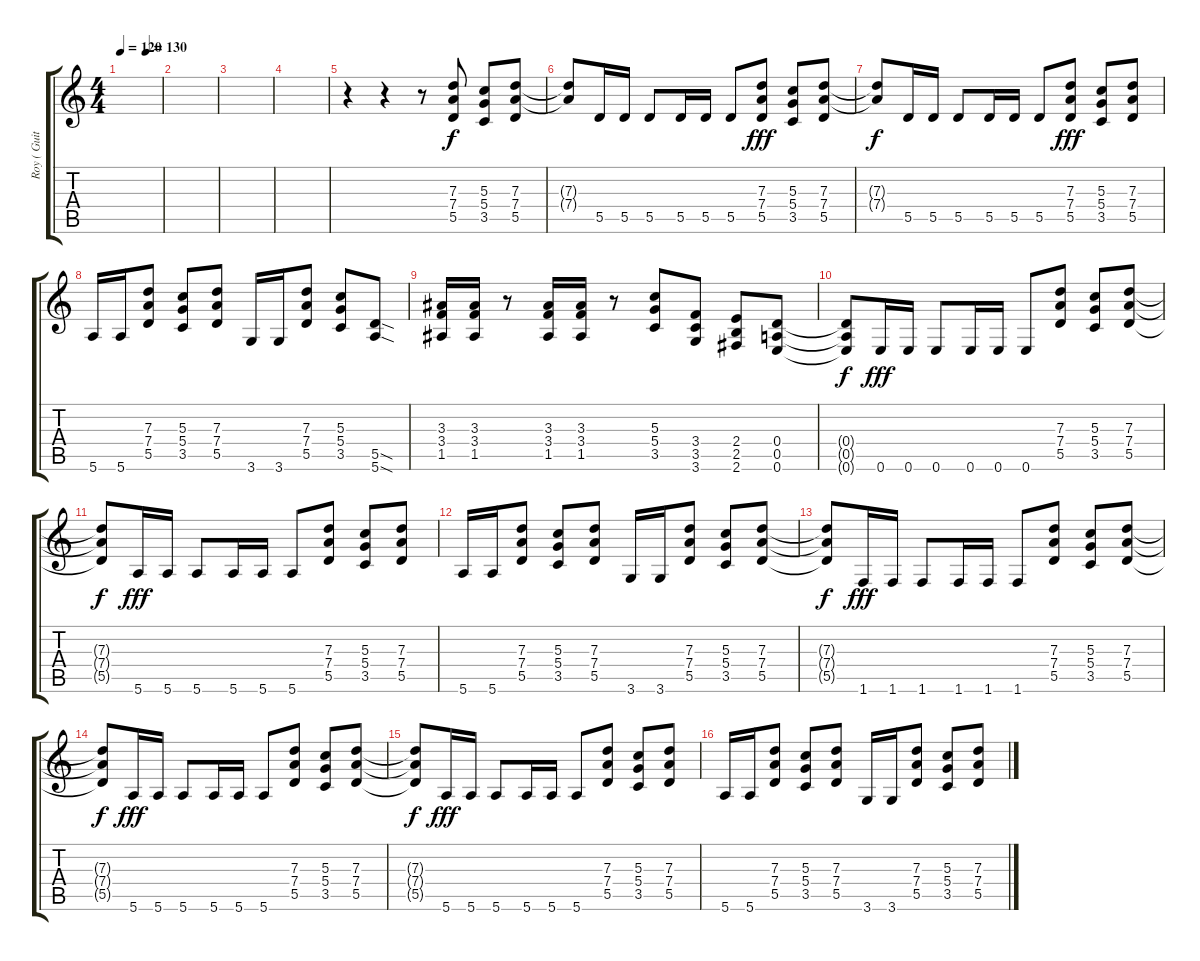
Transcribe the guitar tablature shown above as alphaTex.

\track ("Roy ( Guitar I )" "Roy ( Guit") {instrument distortionguitar}
\staff {score tabs}
\tuning (E4 B3 G3 D3 A2 E2) {hide}
\ts (4 4)
\tempo 120
\tempo (130 0.625)
\clef g2
\ks c
|
|
|
|
r.4{instrument distortionguitar} r.4 r.8 (7.3 7.4 5.5).8 (5.3 5.4 3.5).8 (7.3 7.4 5.5).8 |
(7.3{t} 7.4{t}).8{dy f} 5.5.16 5.5.16 5.5.8 5.5.16 5.5.16 5.5.8 (7.3 7.4 5.5).8{dy fff} (5.3 5.4 3.5).8 (7.3 7.4 5.5).8 |
(7.3{t} 7.4{t}).8{dy f} 5.5.16 5.5.16 5.5.8 5.5.16 5.5.16 5.5.8 (7.3 7.4 5.5).8{dy fff} (5.3 5.4 3.5).8 (7.3 7.4 5.5).8 |
5.6.16 5.6.16 (7.3 7.4 5.5).8 (5.3 5.4 3.5).8 (7.3 7.4 5.5).8 3.6.16 3.6.16 (7.3 7.4 5.5).8 (5.3 5.4 3.5).8 (5.5{sod} 5.6{sod}).8 |
(3.3 3.4 1.5).16 (3.3 3.4 1.5).16 r.8 (3.3 3.4 1.5).16 (3.3 3.4 1.5).16 r.8 (5.3 5.4 3.5).8 (3.4 3.5 3.6).8 (2.4 2.5 2.6).8 (0.4 0.5 0.6).8 |
(0.4{t} 0.5{t} 0.6{t}).8{dy f} 0.6.16{dy fff} 0.6.16 0.6.8 0.6.16 0.6.16 0.6.8 (7.3 7.4 5.5).8 (5.3 5.4 3.5).8 (7.3 7.4 5.5).8 |
(7.3{t} 7.4{t} 5.5{t}).8{dy f} 5.6.16{dy fff} 5.6.16 5.6.8 5.6.16 5.6.16 5.6.8 (7.3 7.4 5.5).8 (5.3 5.4 3.5).8 (7.3 7.4 5.5).8 |
5.6.16 5.6.16 (7.3 7.4 5.5).8 (5.3 5.4 3.5).8 (7.3 7.4 5.5).8 3.6.16 3.6.16 (7.3 7.4 5.5).8 (5.3 5.4 3.5).8 (7.3 7.4 5.5).8 |
(7.3{t} 7.4{t} 5.5{t}).8{dy f} 1.6.16{dy fff} 1.6.16 1.6.8 1.6.16 1.6.16 1.6.8 (7.3 7.4 5.5).8 (5.3 5.4 3.5).8 (7.3 7.4 5.5).8 |
(7.3{t} 7.4{t} 5.5{t}).8{dy f} 5.6.16{dy fff} 5.6.16 5.6.8 5.6.16 5.6.16 5.6.8 (7.3 7.4 5.5).8 (5.3 5.4 3.5).8 (7.3 7.4 5.5).8 |
(7.3{t} 7.4{t} 5.5{t}).8{dy f} 5.6.16{dy fff} 5.6.16 5.6.8 5.6.16 5.6.16 5.6.8 (7.3 7.4 5.5).8 (5.3 5.4 3.5).8 (7.3 7.4 5.5).8 |
5.6.16 5.6.16 (7.3 7.4 5.5).8 (5.3 5.4 3.5).8 (7.3 7.4 5.5).8 3.6.16 3.6.16 (7.3 7.4 5.5).8 (5.3 5.4 3.5).8 (7.3 7.4 5.5).8
